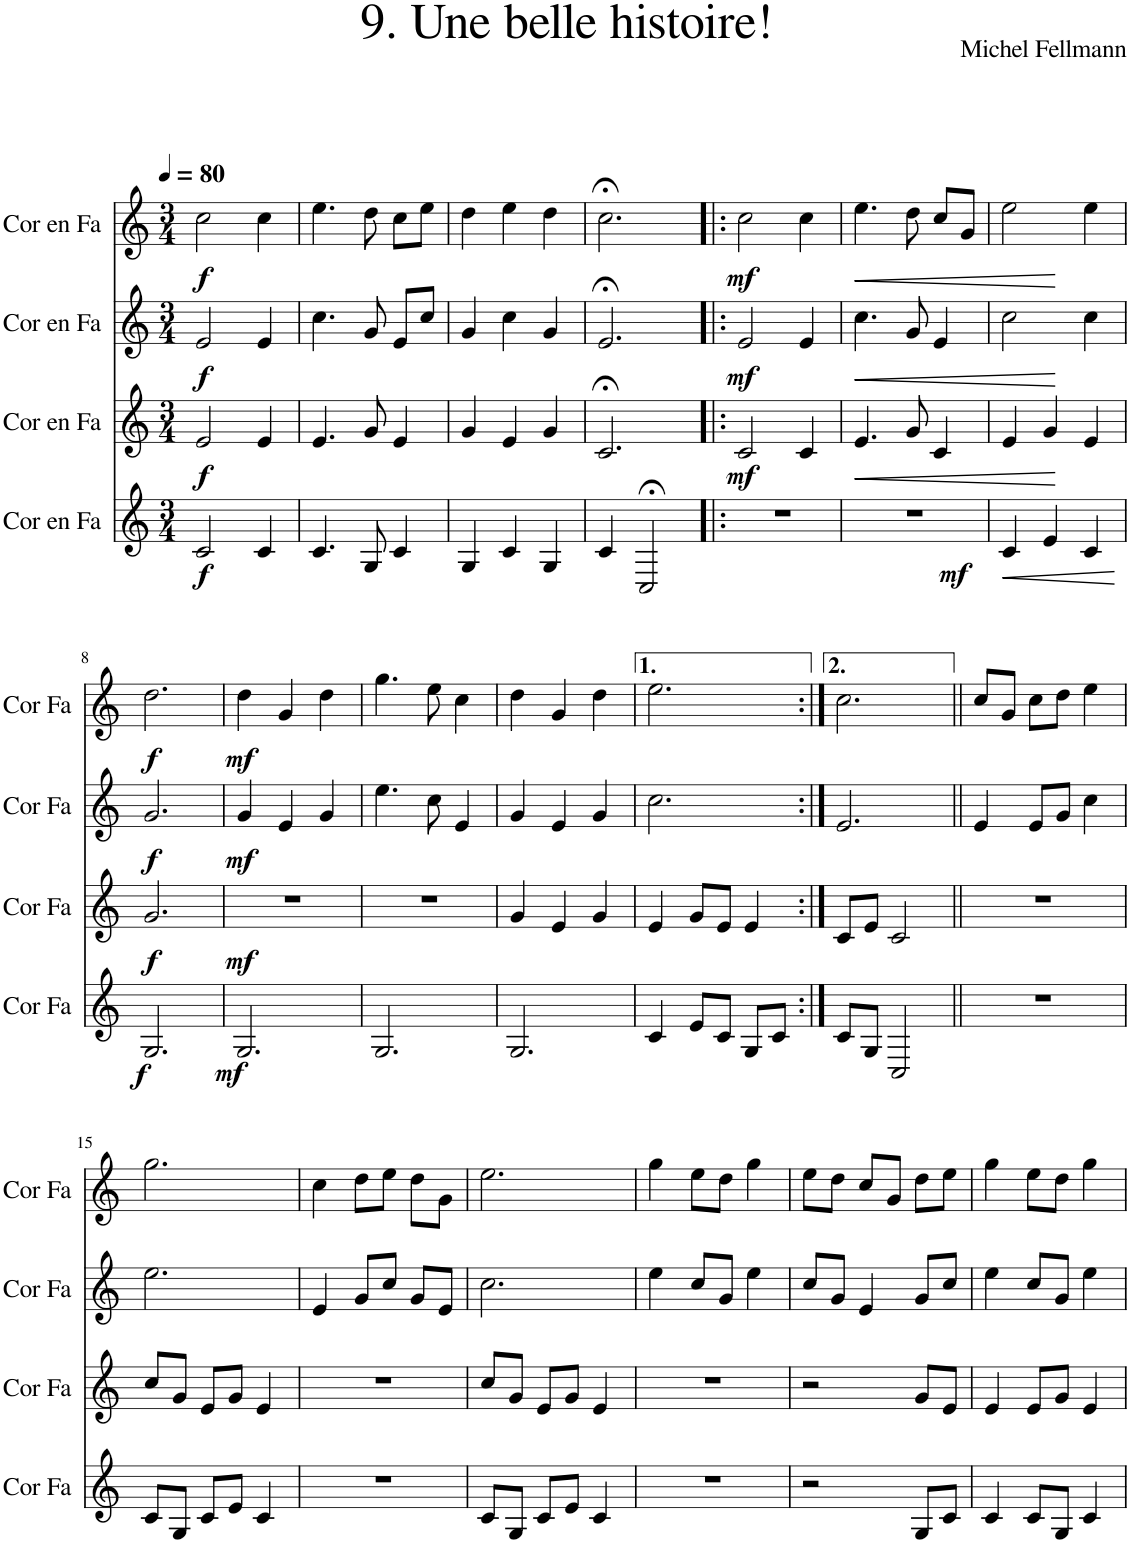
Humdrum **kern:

**kern	**dynam	**kern	**dynam	**kern	**dynam	**kern	**dynam
*part4	*part4	*part3	*part3	*part2	*part2	*part1	*part1
*staff4	*staff4	*staff3	*staff3	*staff2	*staff2	*staff1	*staff1
*I"Cor en Fa	*	*I"Cor en Fa	*	*I"Cor en Fa	*	*I"Cor en Fa	*
*I'Cor Fa	*	*I'Cor Fa	*	*I'Cor Fa	*	*I'Cor Fa	*
*clefG2	*	*clefG2	*	*clefG2	*	*clefG2	*
*Trd4c7	*	*Trd4c7	*	*Trd4c7	*	*Trd4c7	*
*k[]	*	*k[]	*	*k[]	*	*k[]	*
*M3/4	*	*M3/4	*	*M3/4	*	*M3/4	*
*MM80	*	*MM80	*	*MM80	*	*MM80	*
=1	=1	=1	=1	=1	=1	=1	=1
!	!LO:DY:b	!	!LO:DY:b	!	!LO:DY:b	!	!LO:DY:b
2c/	f	2e/	f	2e/	f	2cc\	f
4c/	.	4e/	.	4e/	.	4cc\	.
=2	=2	=2	=2	=2	=2	=2	=2
4.c/	.	4.e/	.	4.cc\	.	4.ee\	.
8G/	.	8g/	.	8g/	.	8dd\	.
4c/	.	4e/	.	8e/L	.	8cc\L	.
.	.	.	.	8cc/J	.	8ee\J	.
=3	=3	=3	=3	=3	=3	=3	=3
4G/	.	4g/	.	4g/	.	4dd\	.
4c/	.	4e/	.	4cc\	.	4ee\	.
4G/	.	4g/	.	4g/	.	4dd\	.
=4	=4	=4	=4	=4	=4	=4	=4
4c;</	.	2.c;</	.	2.e;</	.	2.cc;<\	.
2C/	.	.	.	.	.	.	.
=5!|:	=5!|:	=5!|:	=5!|:	=5!|:	=5!|:	=5!|:	=5!|:
!	!	!	!LO:DY:b	!	!LO:DY:b	!	!LO:DY:b
2.r	.	2c/	mf	2e/	mf	2cc\	mf
.	.	4c/	.	4e/	.	4cc\	.
=6	=6	=6	=6	=6	=6	=6	=6
!	!LO:DY:b	!	!LO:HP:b	!	!LO:HP:b	!	!LO:HP:b
2.r	mf	4.e/	<	4.cc\	<	4.ee\	<
.	.	8g/	.	8g/	.	8dd\	.
.	.	4c/	.	4e/	.	8cc/L	.
.	.	.	.	.	.	8g/J	.
.	.	.	[	.	[	.	[
=7	=7	=7	=7	=7	=7	=7	=7
!	!LO:HP:b	!	!	!	!	!	!
4c/	<	4e/	.	2cc\	.	2ee\	.
4e/	.	4g/	.	.	.	.	.
4c/	.	4e/	.	4cc\	.	4ee\	.
.	[	.	.	.	.	.	.
!!LO:LB:g=z
=8	=8	=8	=8	=8	=8	=8	=8
!	!LO:DY:b	!	!LO:DY:b	!	!LO:DY:b	!	!LO:DY:b
2.G/	f	2.g/	f	2.g/	f	2.dd\	f
=9	=9	=9	=9	=9	=9	=9	=9
!	!LO:DY:b	!	!LO:DY:b	!	!LO:DY:b	!	!LO:DY:b
2.G/	mf	2.r	mf	4g/	mf	4dd\	mf
.	.	.	.	4e/	.	4g/	.
.	.	.	.	4g/	.	4dd\	.
=10	=10	=10	=10	=10	=10	=10	=10
2.G/	.	2.r	.	4.ee\	.	4.gg\	.
.	.	.	.	8cc\	.	8ee\	.
.	.	.	.	4e/	.	4cc\	.
=11	=11	=11	=11	=11	=11	=11	=11
2.G/	.	4g/	.	4g/	.	4dd\	.
.	.	4e/	.	4e/	.	4g/	.
.	.	4g/	.	4g/	.	4dd\	.
=12	=12	=12	=12	=12	=12	=12	=12
4c/	.	4e/	.	2.cc\	.	2.ee\	.
8e/L	.	8g/L	.	.	.	.	.
8c/J	.	8e/J	.	.	.	.	.
8G/L	.	4e/	.	.	.	.	.
8c/J	.	.	.	.	.	.	.
=13:|!	=13:|!	=13:|!	=13:|!	=13:|!	=13:|!	=13:|!	=13:|!
8c/L	.	8c/L	.	2.e/	.	2.cc\	.
8G/J	.	8e/J	.	.	.	.	.
2C/	.	2c/	.	.	.	.	.
=14||	=14||	=14||	=14||	=14||	=14||	=14||	=14||
2.r	.	2.r	.	4e/	.	8cc/L	.
.	.	.	.	.	.	8g/J	.
.	.	.	.	8e/L	.	8cc\L	.
.	.	.	.	8g/J	.	8dd\J	.
.	.	.	.	4cc\	.	4ee\	.
!!LO:LB:g=z
=15	=15	=15	=15	=15	=15	=15	=15
8c/L	.	8cc/L	.	2.ee\	.	2.gg\	.
8G/J	.	8g/J	.	.	.	.	.
8c/L	.	8e/L	.	.	.	.	.
8e/J	.	8g/J	.	.	.	.	.
4c/	.	4e/	.	.	.	.	.
=16	=16	=16	=16	=16	=16	=16	=16
2.r	.	2.r	.	4e/	.	4cc\	.
.	.	.	.	8g/L	.	8dd\L	.
.	.	.	.	8cc/J	.	8ee\J	.
.	.	.	.	8g/L	.	8dd\L	.
.	.	.	.	8e/J	.	8g\J	.
=17	=17	=17	=17	=17	=17	=17	=17
8c/L	.	8cc/L	.	2.cc\	.	2.ee\	.
8G/J	.	8g/J	.	.	.	.	.
8c/L	.	8e/L	.	.	.	.	.
8e/J	.	8g/J	.	.	.	.	.
4c/	.	4e/	.	.	.	.	.
=18	=18	=18	=18	=18	=18	=18	=18
2.r	.	2.r	.	4ee\	.	4gg\	.
.	.	.	.	8cc/L	.	8ee\L	.
.	.	.	.	8g/J	.	8dd\J	.
.	.	.	.	4ee\	.	4gg\	.
=19	=19	=19	=19	=19	=19	=19	=19
2r	.	2r	.	8cc/L	.	8ee\L	.
.	.	.	.	8g/J	.	8dd\J	.
.	.	.	.	4e/	.	8cc/L	.
.	.	.	.	.	.	8g/J	.
8G/L	.	8g/L	.	8g/L	.	8dd\L	.
8c/J	.	8e/J	.	8cc/J	.	8ee\J	.
=20	=20	=20	=20	=20	=20	=20	=20
4c/	.	4e/	.	4ee\	.	4gg\	.
8c/L	.	8e/L	.	8cc/L	.	8ee\L	.
8G/J	.	8g/J	.	8g/J	.	8dd\J	.
4c/	.	4e/	.	4ee\	.	4gg\	.
=	=	=	=	=	=	=	=
*-	*-	*-	*-	*-	*-	*-	*-
